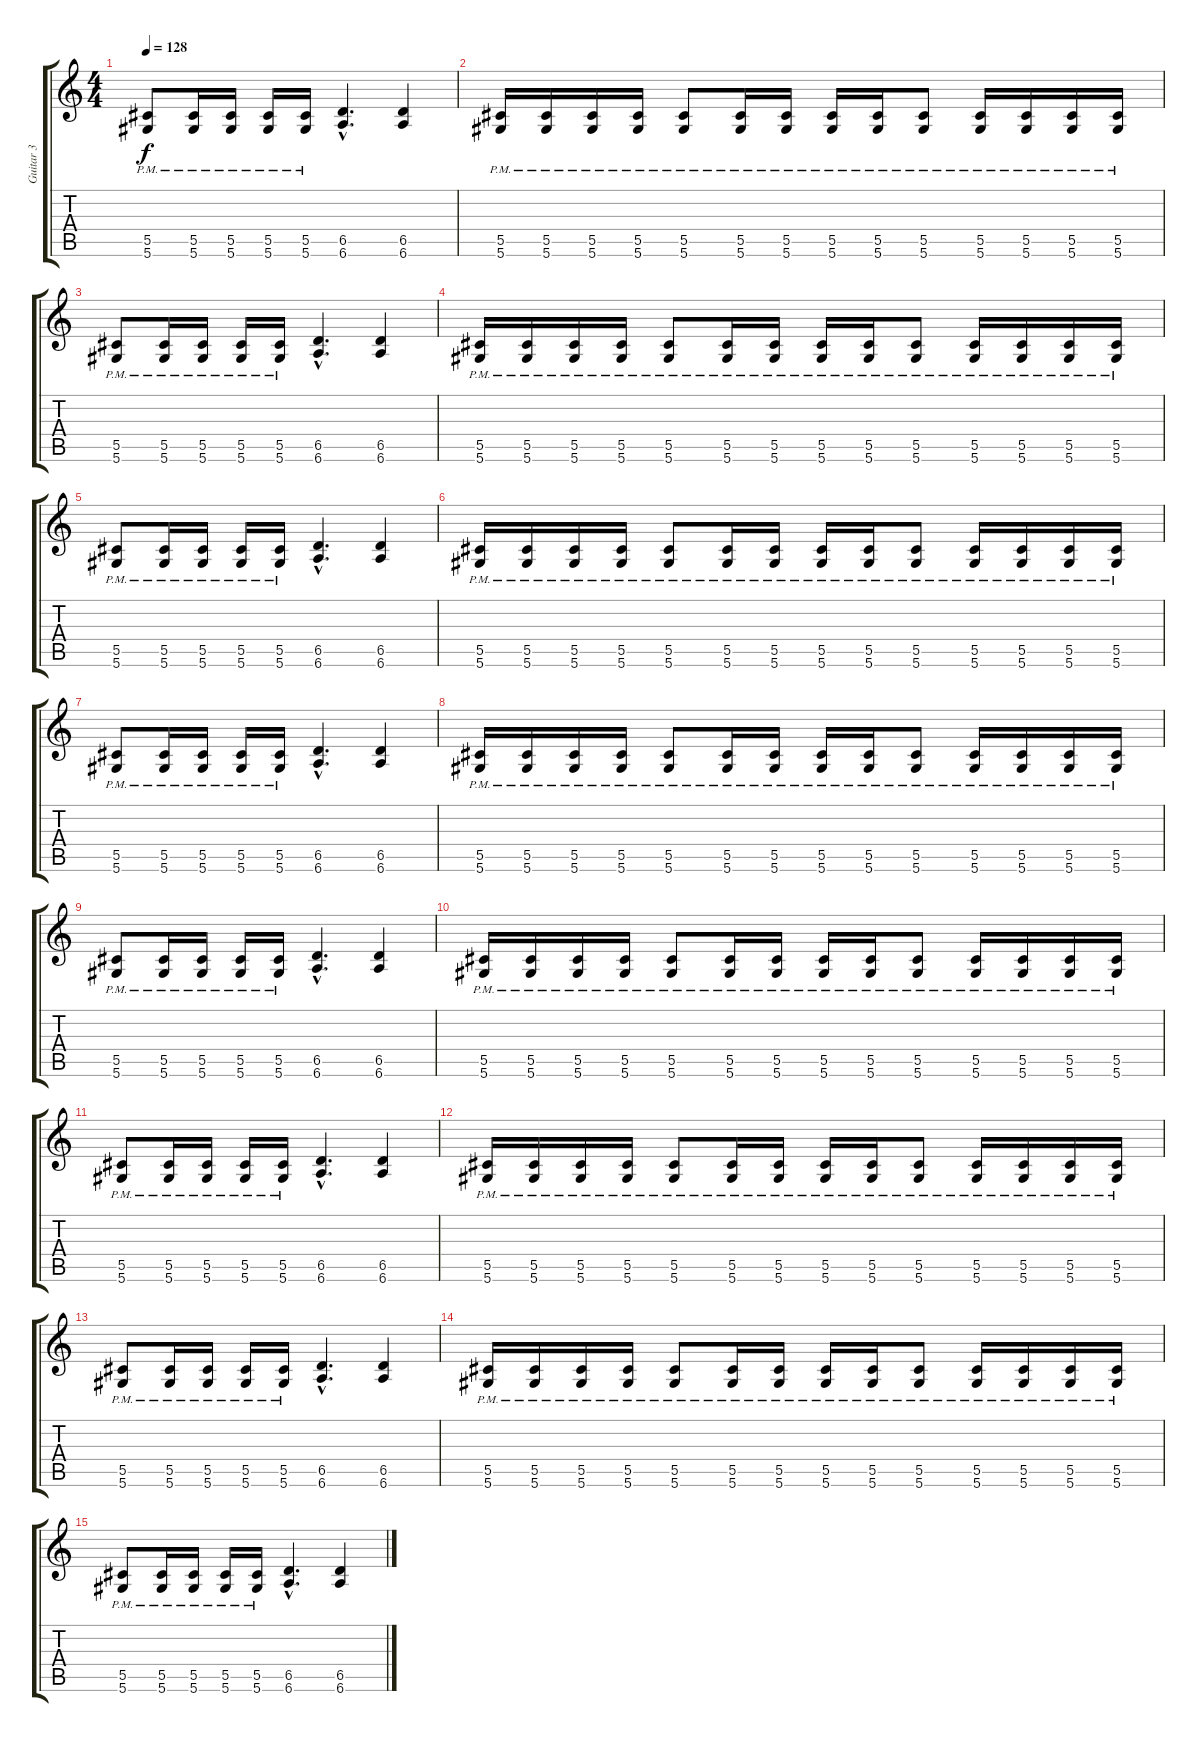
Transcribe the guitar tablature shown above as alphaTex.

\track ("Guitar 3" "Guitar 3") {instrument overdrivenguitar}
\staff {score tabs}
\tuning (Eb4 Bb3 Gb3 Db3 Ab2 Eb2) {hide}
\ts (4 4)
\tempo 128
\clef g2
\ks c
(5.5{pm} 5.6{pm}).8{dy f} (5.5{pm} 5.6{pm}).16 (5.5{pm} 5.6{pm}).16 (5.5{pm} 5.6{pm}).16 (5.5{pm} 5.6{pm}).16 (6.5{hac} 6.6{hac}).4{d} (6.5 6.6).4 |
(5.5{pm} 5.6{pm}).16 (5.5{pm} 5.6{pm}).16 (5.5{pm} 5.6{pm}).16 (5.5{pm} 5.6{pm}).16 (5.5{pm} 5.6{pm}).8 (5.5{pm} 5.6{pm}).16 (5.5{pm} 5.6{pm}).16 (5.5{pm} 5.6{pm}).16 (5.5{pm} 5.6{pm}).16 (5.5{pm} 5.6{pm}).8 (5.5{pm} 5.6{pm}).16 (5.5{pm} 5.6{pm}).16 (5.5{pm} 5.6{pm}).16 (5.5{pm} 5.6{pm}).16 |
(5.5{pm} 5.6{pm}).8 (5.5{pm} 5.6{pm}).16 (5.5{pm} 5.6{pm}).16 (5.5{pm} 5.6{pm}).16 (5.5{pm} 5.6{pm}).16 (6.5{hac} 6.6{hac}).4{d} (6.5 6.6).4 |
(5.5{pm} 5.6{pm}).16 (5.5{pm} 5.6{pm}).16 (5.5{pm} 5.6{pm}).16 (5.5{pm} 5.6{pm}).16 (5.5{pm} 5.6{pm}).8 (5.5{pm} 5.6{pm}).16 (5.5{pm} 5.6{pm}).16 (5.5{pm} 5.6{pm}).16 (5.5{pm} 5.6{pm}).16 (5.5{pm} 5.6{pm}).8 (5.5{pm} 5.6{pm}).16 (5.5{pm} 5.6{pm}).16 (5.5{pm} 5.6{pm}).16 (5.5{pm} 5.6{pm}).16 |
(5.5{pm} 5.6{pm}).8 (5.5{pm} 5.6{pm}).16 (5.5{pm} 5.6{pm}).16 (5.5{pm} 5.6{pm}).16 (5.5{pm} 5.6{pm}).16 (6.5{hac} 6.6{hac}).4{d} (6.5 6.6).4 |
(5.5{pm} 5.6{pm}).16 (5.5{pm} 5.6{pm}).16 (5.5{pm} 5.6{pm}).16 (5.5{pm} 5.6{pm}).16 (5.5{pm} 5.6{pm}).8 (5.5{pm} 5.6{pm}).16 (5.5{pm} 5.6{pm}).16 (5.5{pm} 5.6{pm}).16 (5.5{pm} 5.6{pm}).16 (5.5{pm} 5.6{pm}).8 (5.5{pm} 5.6{pm}).16 (5.5{pm} 5.6{pm}).16 (5.5{pm} 5.6{pm}).16 (5.5{pm} 5.6{pm}).16 |
(5.5{pm} 5.6{pm}).8 (5.5{pm} 5.6{pm}).16 (5.5{pm} 5.6{pm}).16 (5.5{pm} 5.6{pm}).16 (5.5{pm} 5.6{pm}).16 (6.5{hac} 6.6{hac}).4{d} (6.5 6.6).4 |
(5.5{pm} 5.6{pm}).16 (5.5{pm} 5.6{pm}).16 (5.5{pm} 5.6{pm}).16 (5.5{pm} 5.6{pm}).16 (5.5{pm} 5.6{pm}).8 (5.5{pm} 5.6{pm}).16 (5.5{pm} 5.6{pm}).16 (5.5{pm} 5.6{pm}).16 (5.5{pm} 5.6{pm}).16 (5.5{pm} 5.6{pm}).8 (5.5{pm} 5.6{pm}).16 (5.5{pm} 5.6{pm}).16 (5.5{pm} 5.6{pm}).16 (5.5{pm} 5.6{pm}).16 |
(5.5{pm} 5.6{pm}).8 (5.5{pm} 5.6{pm}).16 (5.5{pm} 5.6{pm}).16 (5.5{pm} 5.6{pm}).16 (5.5{pm} 5.6{pm}).16 (6.5{hac} 6.6{hac}).4{d} (6.5 6.6).4 |
(5.5{pm} 5.6{pm}).16 (5.5{pm} 5.6{pm}).16 (5.5{pm} 5.6{pm}).16 (5.5{pm} 5.6{pm}).16 (5.5{pm} 5.6{pm}).8 (5.5{pm} 5.6{pm}).16 (5.5{pm} 5.6{pm}).16 (5.5{pm} 5.6{pm}).16 (5.5{pm} 5.6{pm}).16 (5.5{pm} 5.6{pm}).8 (5.5{pm} 5.6{pm}).16 (5.5{pm} 5.6{pm}).16 (5.5{pm} 5.6{pm}).16 (5.5{pm} 5.6{pm}).16 |
(5.5{pm} 5.6{pm}).8 (5.5{pm} 5.6{pm}).16 (5.5{pm} 5.6{pm}).16 (5.5{pm} 5.6{pm}).16 (5.5{pm} 5.6{pm}).16 (6.5{hac} 6.6{hac}).4{d} (6.5 6.6).4 |
(5.5{pm} 5.6{pm}).16{volume 0} (5.5{pm} 5.6{pm}).16 (5.5{pm} 5.6{pm}).16 (5.5{pm} 5.6{pm}).16 (5.5{pm} 5.6{pm}).8 (5.5{pm} 5.6{pm}).16 (5.5{pm} 5.6{pm}).16 (5.5{pm} 5.6{pm}).16 (5.5{pm} 5.6{pm}).16 (5.5{pm} 5.6{pm}).8 (5.5{pm} 5.6{pm}).16 (5.5{pm} 5.6{pm}).16 (5.5{pm} 5.6{pm}).16 (5.5{pm} 5.6{pm}).16 |
(5.5{pm} 5.6{pm}).8 (5.5{pm} 5.6{pm}).16 (5.5{pm} 5.6{pm}).16 (5.5{pm} 5.6{pm}).16 (5.5{pm} 5.6{pm}).16 (6.5{hac} 6.6{hac}).4{d} (6.5 6.6).4 |
(5.5{pm} 5.6{pm}).16 (5.5{pm} 5.6{pm}).16 (5.5{pm} 5.6{pm}).16 (5.5{pm} 5.6{pm}).16 (5.5{pm} 5.6{pm}).8 (5.5{pm} 5.6{pm}).16 (5.5{pm} 5.6{pm}).16 (5.5{pm} 5.6{pm}).16 (5.5{pm} 5.6{pm}).16 (5.5{pm} 5.6{pm}).8 (5.5{pm} 5.6{pm}).16 (5.5{pm} 5.6{pm}).16 (5.5{pm} 5.6{pm}).16 (5.5{pm} 5.6{pm}).16 |
(5.5{pm} 5.6{pm}).8 (5.5{pm} 5.6{pm}).16 (5.5{pm} 5.6{pm}).16 (5.5{pm} 5.6{pm}).16 (5.5{pm} 5.6{pm}).16 (6.5{hac} 6.6{hac}).4{d} (6.5 6.6).4
